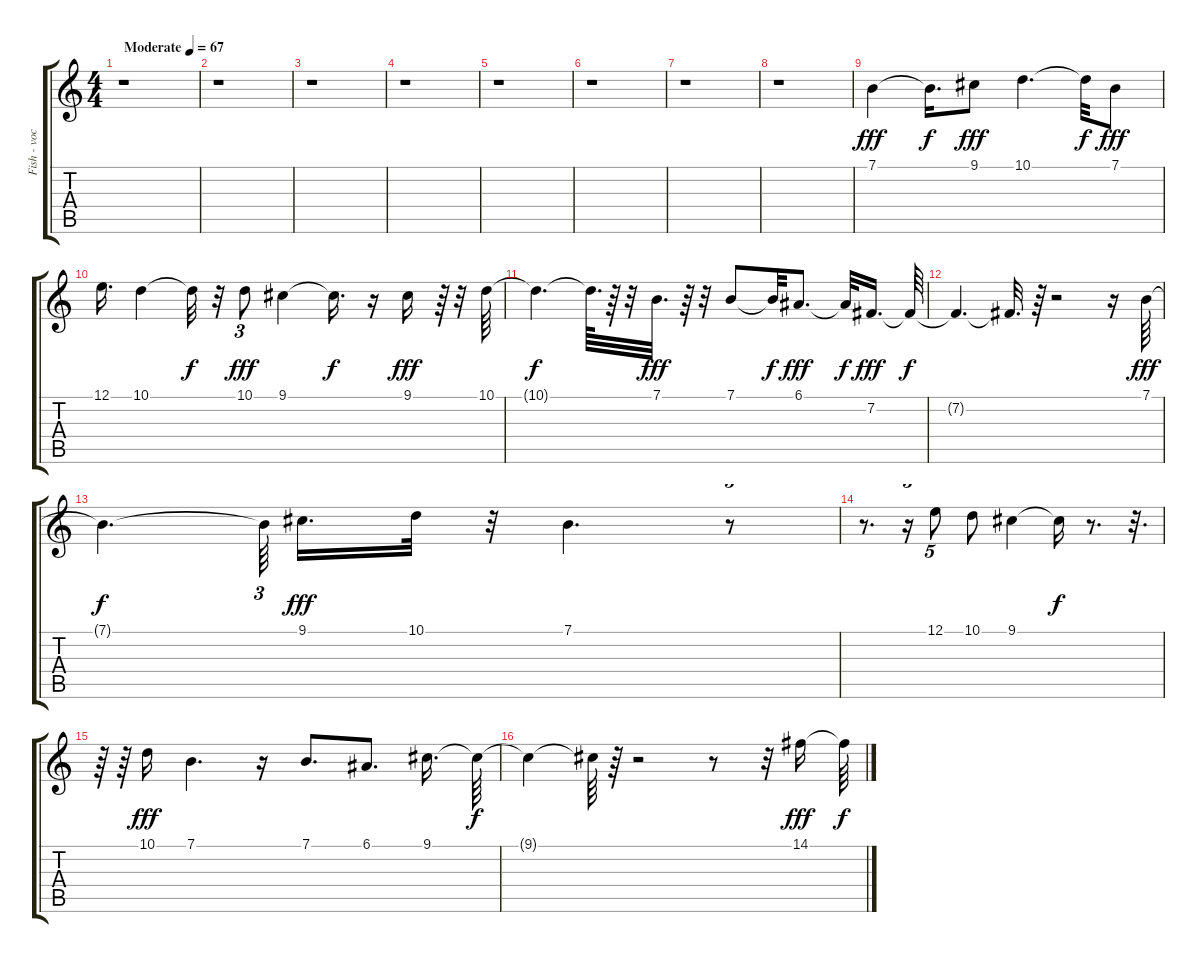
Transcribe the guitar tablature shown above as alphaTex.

\track ("Fish - vocals" "Fish - voc") {instrument whistle}
\staff {score tabs}
\tuning (E4 B3 G3 D3 A2 E2) {hide}
\ts (4 4)
\tempo (67 "Moderate")
\clef g2
\ks c
r.1{dy fff instrument whistle} |
r.1 |
r.1 |
r.1 |
r.1 |
r.1 |
r.1 |
r.1 |
7.1.4 7.1{t}.16{d dy f} 9.1.8{dy fff} 10.1.4{d} 10.1{t}.32{dy f} 7.1.8{dy fff} |
12.1.16{d} 10.1.4 10.1{t}.32{dy f} r.32 10.1.8{tu (3 2) dy fff} 9.1.4 9.1{t}.16{d dy f} r.16 9.1.16{dy fff} r.64 r.32 10.1.64 |
10.1{t}.4{d dy f} 10.1{t}.64{d} r.64 r.32 7.1.32{d dy fff} r.64 r.32 7.1.8 7.1{t}.32{dy f} 6.1.8{d dy fff} 6.1{t}.32{dy f} 7.2.16{d dy fff} 7.2{t}.64{dy f} |
7.2{t}.4{d} 7.2{t}.32{d} r.64 r.2 r.16 7.1.64{dy fff} |
7.1{t}.4{d dy f} 7.1{t}.64{tu (3 2) beam splitsecondary} 9.1.16{d dy fff} 10.1.32 r.32 7.1.4{d} r.8{tu (3 2)} |
r.8{d} r.16{tu (3 2)} 12.1.8{tu (5 4)} 10.1.8 9.1.4 9.1{t}.16{dy f} r.8{d} r.32{d} |
r.64 r.64 10.1.16{dy fff} 7.1.4{d} r.16 7.1.8{d} 6.1.8{d} 9.1.16{d} 9.1{t}.64{dy f} |
9.1{t}.4 9.1{t}.64 r.64 r.2 r.8 r.32 14.1.16{dy fff} 14.1{t}.64{dy f}
